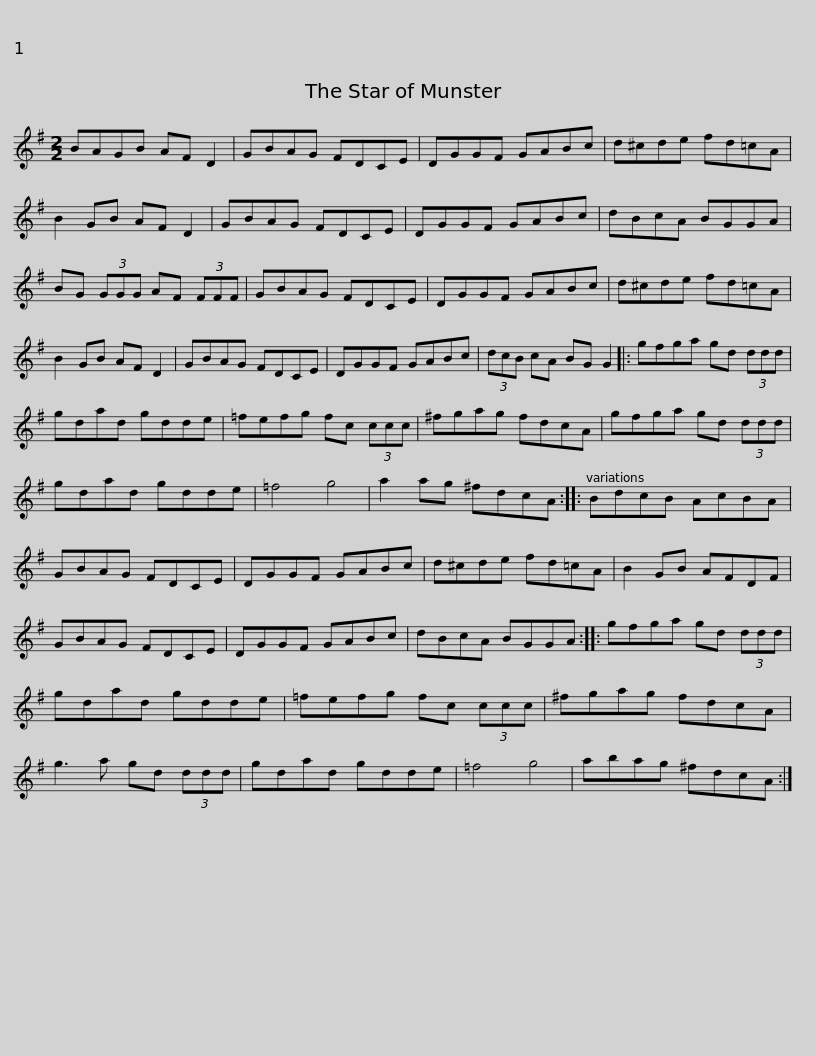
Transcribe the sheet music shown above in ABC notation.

X:1
L:1/8
M:2/2
I:linebreak $
K:G
V:1 treble
V:1
 BAGB AF D2 | GBAG FDCE | DGGF GABc | d^cde fd=cA | B2 GB AF D2 |$ %5
 GBAG FDCE | DGGF GABc | dBcA BGGA | BG (3GGG AF (3FFF | GBAG FDCE |$ %10
 DGGF GABc | d^cde fd=cA | B2 GB AF D2 | GBAG FDCE | DGGF GABc |$ %15
 (3dcB cA BG G2 |: gfga gd (3ddd | gdad gdde | =fefg fc (3ccc | ^fgag fdcA |$ %20
 gfga gd (3ddd | gdad gdde | =f4 g4 | a2 ag ^fdcA :: BdcB AcBA | %25
 GBAG FDCE |$ DGGF GABc | d^cde fd=cA | B2 GB AFDF | GBAG FDCE | %30
 DGGF GABc |$ dBcA BGGA :: gfga gd (3ddd | gdad gdde | =fefg fc (3ccc | %35
 ^fgag fdcA |$ g3 a gd (3ddd | gdad gdde | =f4 g4 | abag ^fdcA :| %40
